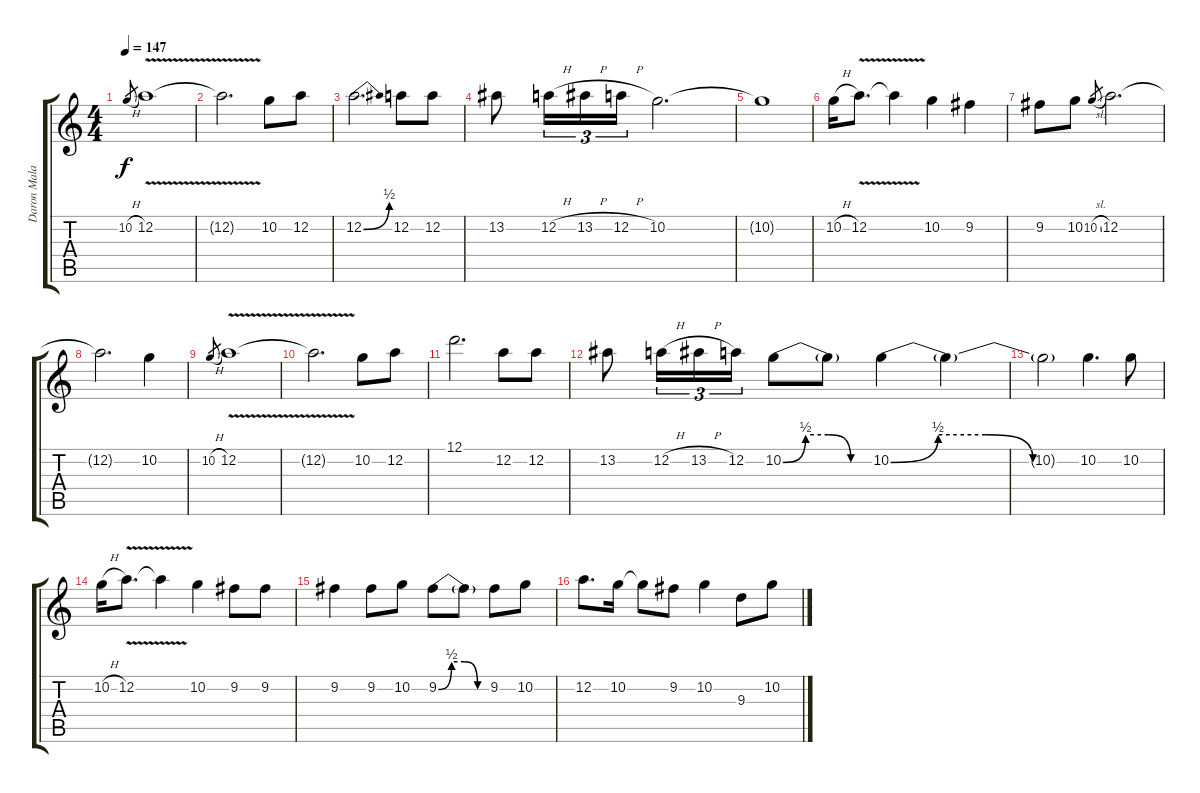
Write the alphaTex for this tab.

\track ("Daron Malakian" "Daron Mala") {instrument distortionguitar}
\staff {score tabs}
\tuning (D4 A3 F3 C3 G2 C2) {hide}
\ts (4 4)
\tempo 147
\clef g2
\ks c
10.2{h}.8{gr dy f} 12.2{v}.1{volume 10 instrument distortionguitar} |
12.2{t}.2{d} 10.2.8 12.2.8 |
12.2{be (bend 0 0 60 2)}.2{d} 12.2.8 12.2.8 |
13.2.8 12.2{h}.16{tu (3 2)} 13.2{h}.16{tu (3 2)} 12.2{h}.16{tu (3 2)} 10.2.2{d} |
10.2{t}.1 |
10.2{h}.16 12.2{v}.8{d} 12.2{t}.4 10.2.4 9.2.4 |
9.2.8 10.2.8 10.2{sl}.8{gr} 12.2.2{d} |
12.2{t}.2{d} 10.2.4 |
10.2{h}.8{gr} 12.2{v}.1 |
12.2{t}.2{d} 10.2.8 12.2.8 |
12.1.2{d} 12.2.8 12.2.8 |
13.2.8 12.2{h}.16{tu (3 2)} 13.2{h}.16{tu (3 2)} 12.2.16{tu (3 2)} 10.2{be (custom 0 0 15 2 30 2 45 0 60 0)}.8 10.2{t}.8 10.2{be (custom 0 0 15 2 30 2 45 0 60 0)}.4 10.2{t}.4 |
10.2{t}.2 10.2.4{d} 10.2.8 |
10.2{h}.16 12.2{v}.8{d} 12.2{t}.4 10.2.4 9.2.8 9.2.8 |
9.2.4 9.2.8 10.2.8 9.2{be (custom 0 0 15 2 30 2 45 0 60 0)}.8 9.2{t}.8 9.2.8 10.2.8 |
12.2.8{d} 10.2.16 10.2{t}.8 9.2.8 10.2.4 9.3.8 10.2.8
